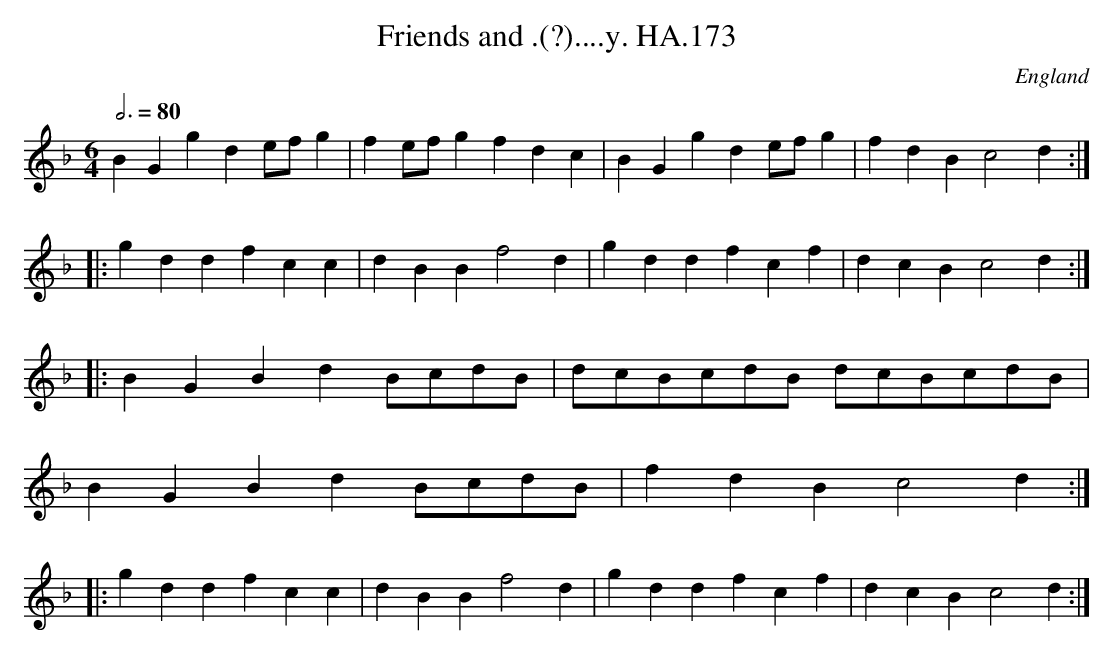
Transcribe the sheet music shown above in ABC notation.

X:1
T:Friends and .(?)....y. HA.173
L:1/4
M:6/4
O:England
Q:3/4=80
K:F
BGgd e/2f/2 g|f e/2f/2 gfdc|BGgd e/2f/2 g|fdBc2d:|!
|:gddfcc|dBBf2d|gddfcf|dcBc2d:|!
|:BGBd B/c/d/B/|d/c/B/c/d/B/ d/c/B/c/d/B/|!
BGBd B/c/d/B/|fdBc2d:|!
|:gddfcc|dBBf2d|gddfcf|dcBc2d:|
